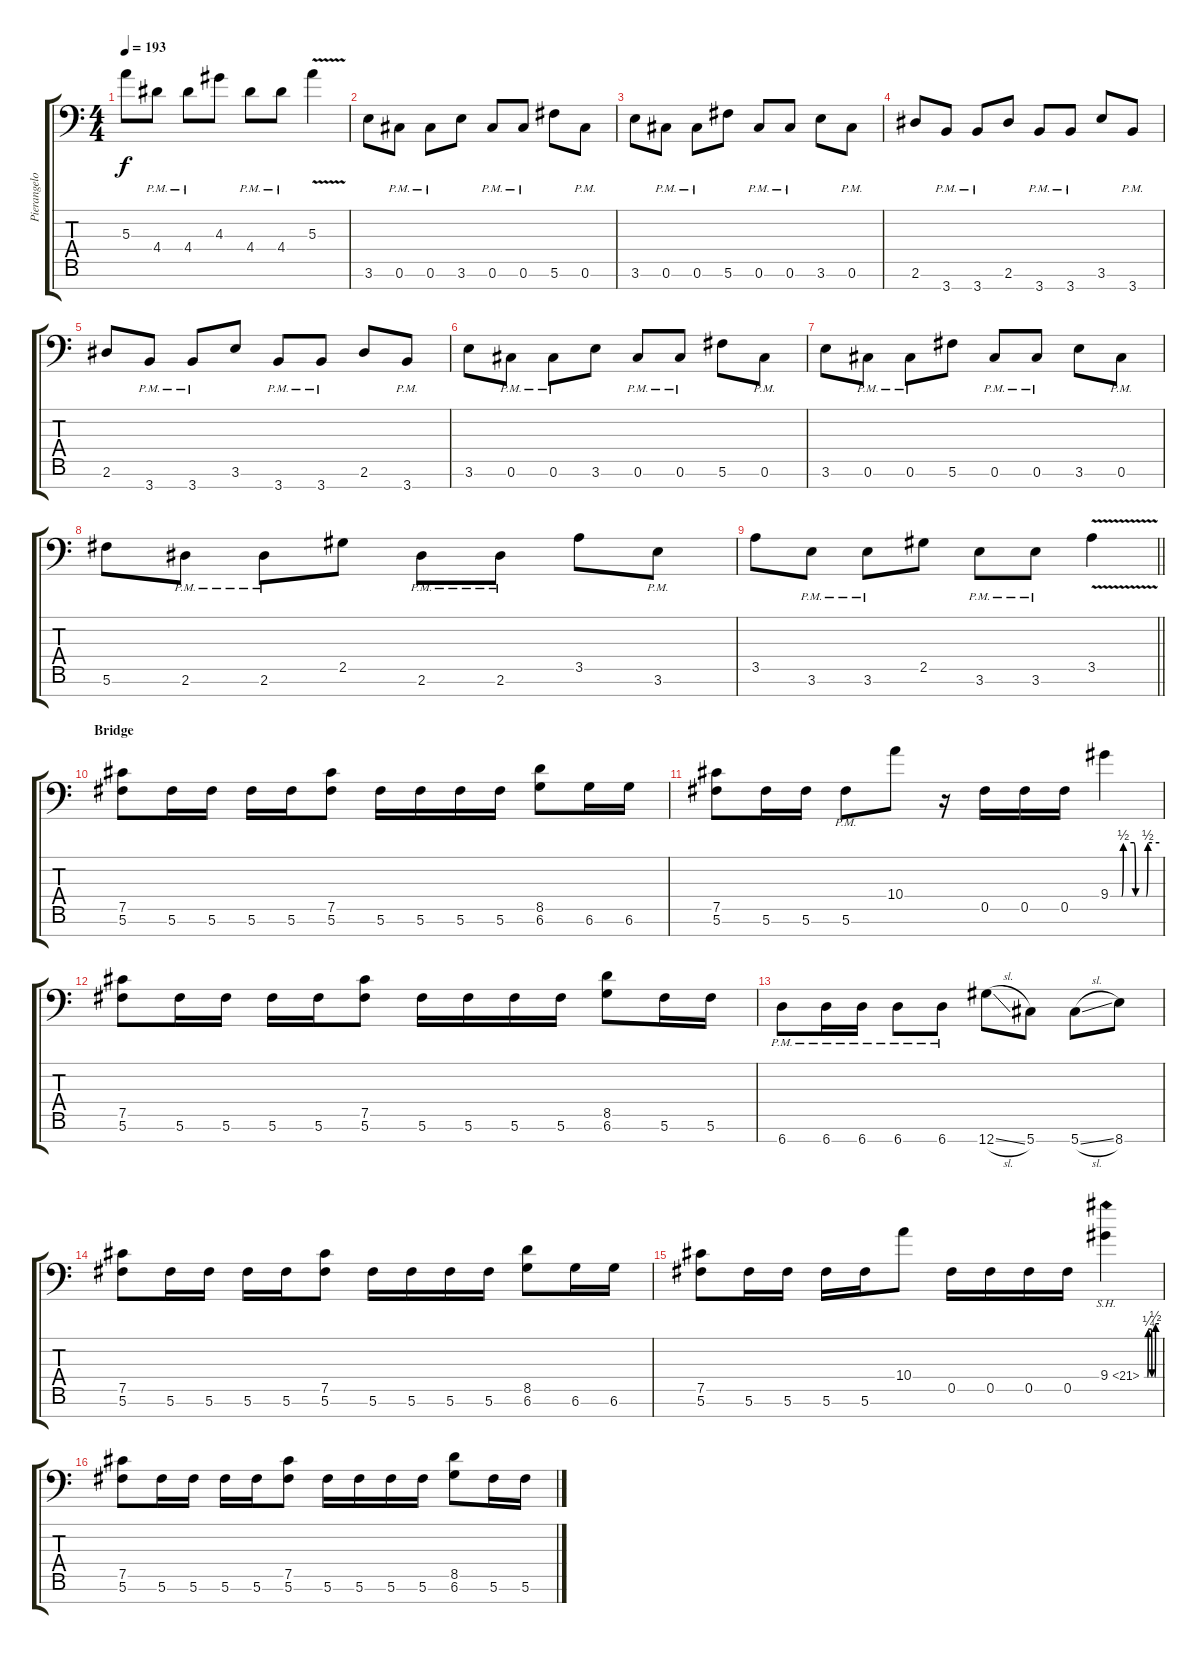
\track ("Pierangelo Giglioni (7-String)" "Pierangelo") {instrument distortionguitar}
\staff {score tabs}
\tuning (Db4 Ab3 E3 B2 Gb2 Db2 Ab1) {hide}
\ts (4 4)
\tempo 193
\clef f4
\ks c
5.3.8{dy f} 4.4{pm}.8 4.4{pm}.8 4.3.8 4.4{pm}.8 4.4{pm}.8 5.3{v}.4 |
3.6.8 0.6{pm}.8 0.6{pm}.8 3.6.8 0.6{pm}.8 0.6{pm}.8 5.6.8 0.6{pm}.8 |
3.6.8 0.6{pm}.8 0.6{pm}.8 5.6.8 0.6{pm}.8 0.6{pm}.8 3.6.8 0.6{pm}.8 |
2.6.8 3.7{pm}.8 3.7{pm}.8 2.6.8 3.7{pm}.8 3.7{pm}.8 3.6.8 3.7{pm}.8 |
2.6.8 3.7{pm}.8 3.7{pm}.8 3.6.8 3.7{pm}.8 3.7{pm}.8 2.6.8 3.7{pm}.8 |
3.6.8 0.6{pm}.8 0.6{pm}.8 3.6.8 0.6{pm}.8 0.6{pm}.8 5.6.8 0.6{pm}.8 |
3.6.8 0.6{pm}.8 0.6{pm}.8 5.6.8 0.6{pm}.8 0.6{pm}.8 3.6.8 0.6{pm}.8 |
5.6.8 2.6{pm}.8 2.6{pm}.8 2.5.8 2.6{pm}.8 2.6{pm}.8 3.5.8 3.6{pm}.8 |
\barLineRight lightlight
3.5.8 3.6{pm}.8 3.6{pm}.8 2.5.8 3.6{pm}.8 3.6{pm}.8 3.5{v}.4 |
\section ("" "Bridge")
(7.5 5.6).8 5.6.16 5.6.16 5.6.16 5.6.16 (7.5 5.6).8 5.6.16 5.6.16 5.6.16 5.6.16 (8.5 6.6).8 6.6.16 6.6.16 |
(7.5 5.6).8 5.6.16 5.6.16 5.6{pm}.8 10.4.8 r.16 0.5.16 0.5.16 0.5.16 9.4{be (custom 0 0 14 0 16 2 29 2 31 0 44 0 46 2 60 2)}.4 |
(7.5 5.6).8 5.6.16 5.6.16 5.6.16 5.6.16 (7.5 5.6).8 5.6.16 5.6.16 5.6.16 5.6.16 (8.5 6.6).8 5.6.16 5.6.16 |
6.7{pm}.8 6.7{pm}.16 6.7{pm}.16 6.7{pm}.8 6.7{pm}.8 12.7{sl}.8 5.7.8 5.7{sl}.8 8.7.8 |
(7.5 5.6).8 5.6.16 5.6.16 5.6.16 5.6.16 (7.5 5.6).8 5.6.16 5.6.16 5.6.16 5.6.16 (8.5 6.6).8 6.6.16 6.6.16 |
(7.5 5.6).8 5.6.16 5.6.16 5.6.16 5.6.16 10.4.8 0.5.16 0.5.16 0.5.16 0.5.16 9.4{be (custom 0 0 14 0 16 1 29 1 31 0 44 0 46 2 60 2) sh 12}.4 |
(7.5 5.6).8 5.6.16 5.6.16 5.6.16 5.6.16 (7.5 5.6).8 5.6.16 5.6.16 5.6.16 5.6.16 (8.5 6.6).8 5.6.16 5.6.16
